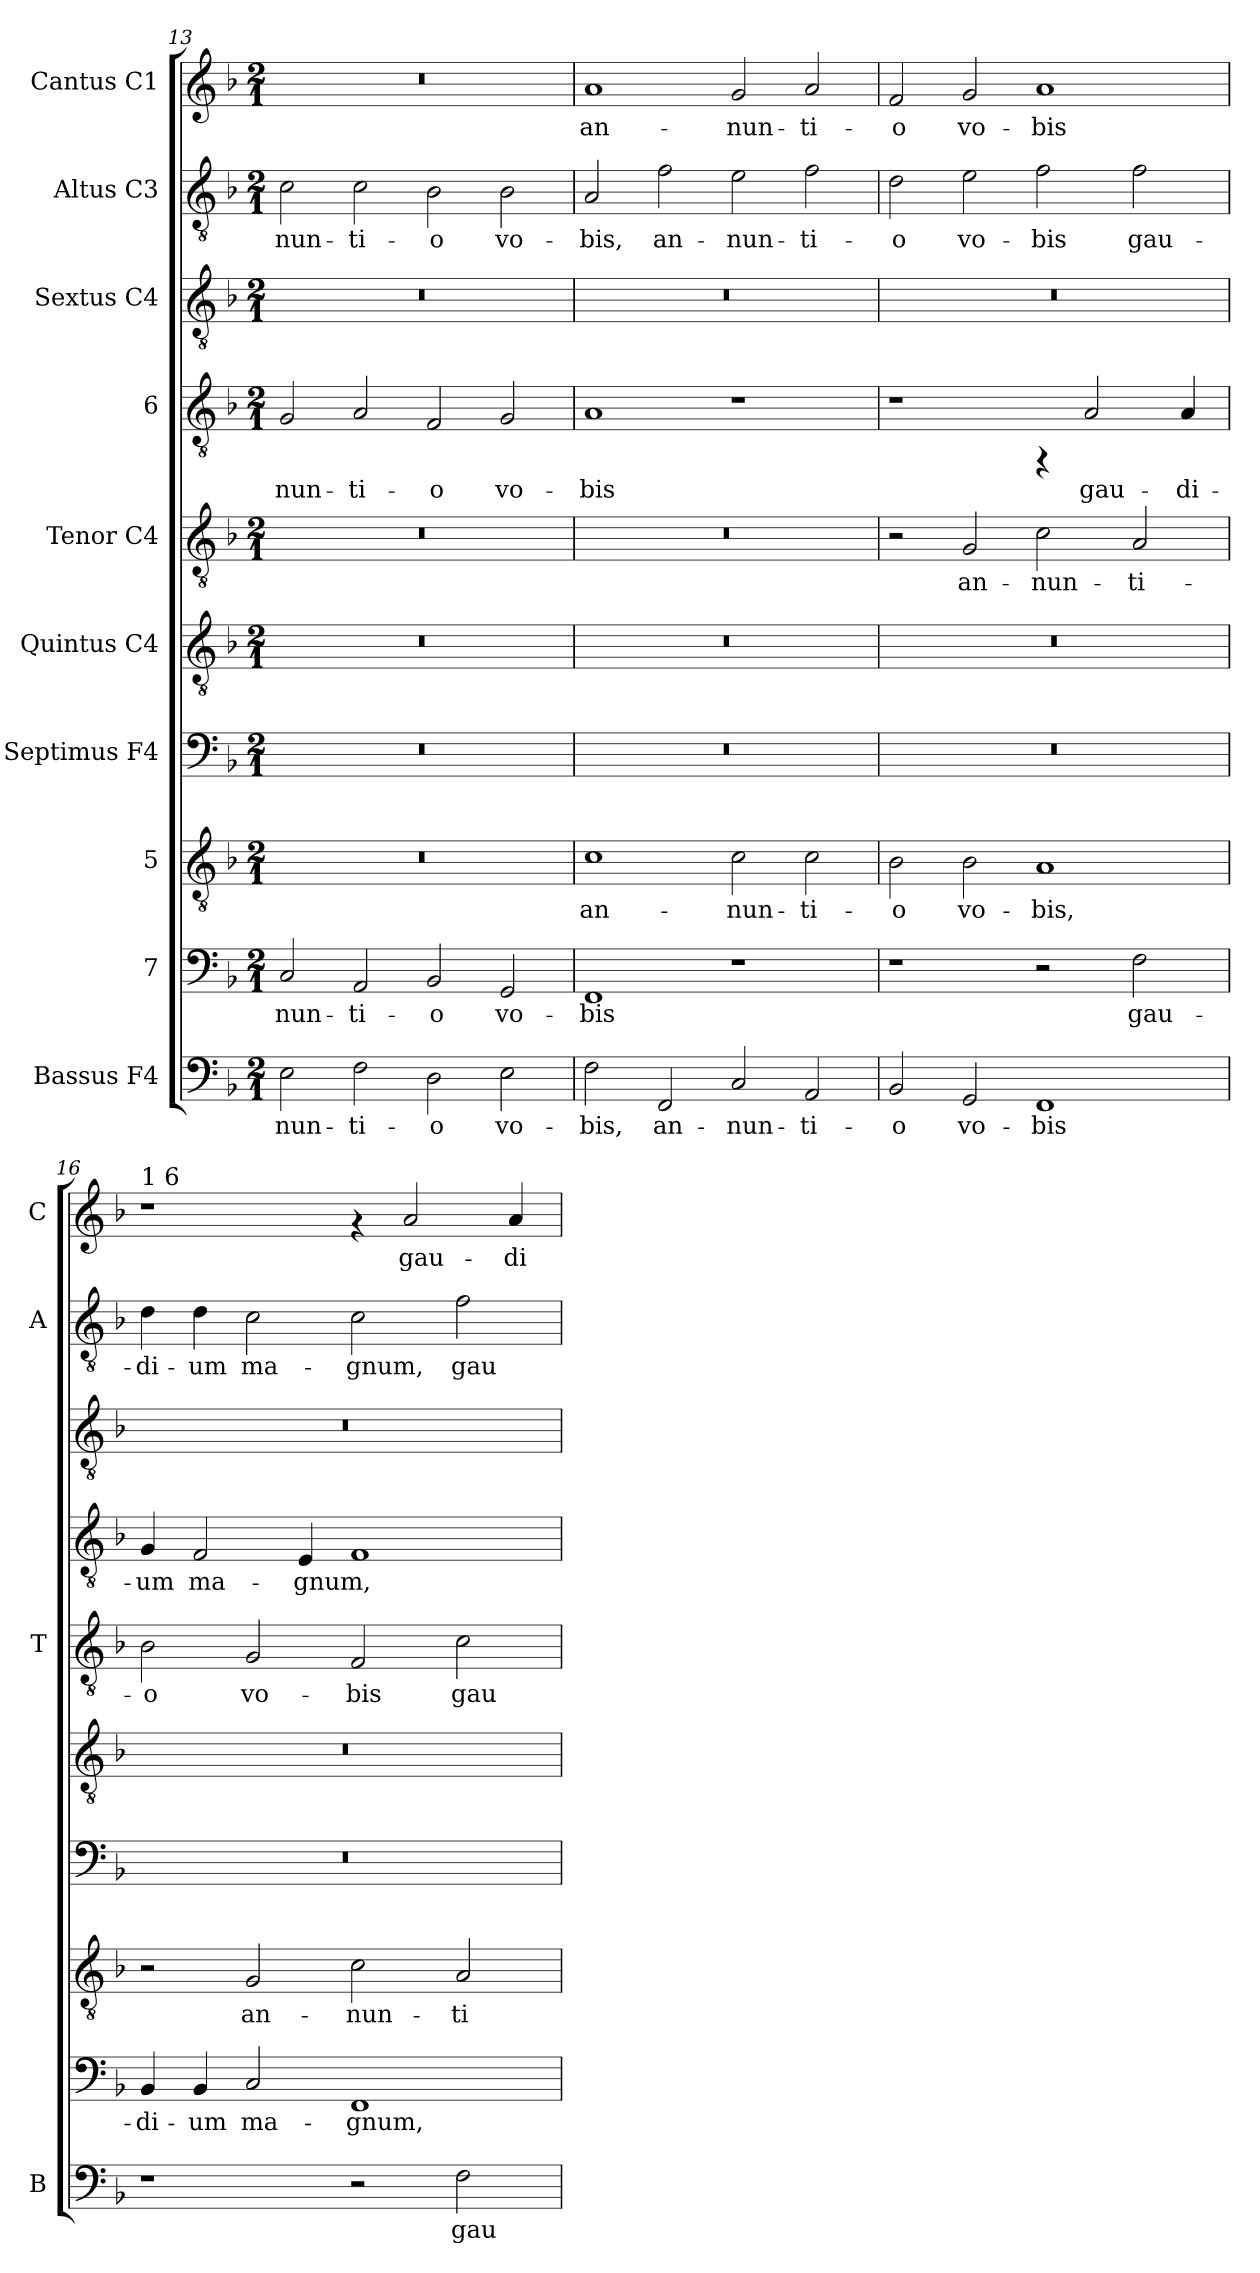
**kern	**text	**kern	**text	**kern	**text	**kern	**kern	**kern	**text	**kern	**text	**kern	**kern	**text	**kern	**text
*part10	*part10	*part9	*part9	*part8	*part8	*part7	*part6	*part5	*part5	*part4	*part4	*part3	*part2	*part2	*part1	*part1
*staff10	*staff10	*staff9	*staff9	*staff8	*staff8	*staff7	*staff6	*staff5	*staff5	*staff4	*staff4	*staff3	*staff2	*staff2	*staff1	*staff1
*I"Bassus  F4	*	*I"7	*	*I"5	*	*I"Septimus  F4	*I"Quintus  C4	*I"Tenor  C4	*	*I"6	*	*I"Sextus  C4	*I"Altus  C3	*	*I"Cantus  C1	*
*I'B	*	*	*	*	*	*	*	*I'T	*	*	*	*	*I'A	*	*I'C	*
*clefF4	*	*clefF4	*	*clefGv2	*	*clefF4	*clefGv2	*clefGv2	*	*clefGv2	*	*clefGv2	*clefGv2	*	*clefG2	*
*k[b-]	*	*k[b-]	*	*k[b-]	*	*k[b-]	*k[b-]	*k[b-]	*	*k[b-]	*	*k[b-]	*k[b-]	*	*k[b-]	*
*F:	*	*F:	*	*F:	*	*F:	*F:	*F:	*	*F:	*	*F:	*F:	*	*F:	*
*M2/1	*	*M2/1	*	*M2/1	*	*M2/1	*M2/1	*M2/1	*	*M2/1	*	*M2/1	*M2/1	*	*M2/1	*
=13	=13	=13	=13	=13	=13	=13	=13	=13	=13	=13	=13	=13	=13	=13	=13	=13
!	!LO:LY:b:cj	!	!LO:LY:b:cj	!	!	!	!	!	!	!	!LO:LY:b:cj	!	!	!LO:LY:b:cj	!	!
2E\	-nun-	2C/	-nun-	0r	.	0r	0r	0r	.	2G/	-nun-	0r	2c\	-nun-	0r	.
!	!LO:LY:b:cj	!	!LO:LY:b:cj	!	!	!	!	!	!	!	!LO:LY:b:cj	!	!	!LO:LY:b:cj	!	!
2F\	-ti-	2AA/	-ti-	.	.	.	.	.	.	2A/	-ti-	.	2c\	-ti-	.	.
!	!LO:LY:b:cj	!	!LO:LY:b:cj	!	!	!	!	!	!	!	!LO:LY:b:cj	!	!	!LO:LY:b:cj	!	!
2D\	-o	2BB-/	-o	.	.	.	.	.	.	2F/	-o	.	2B-\	-o	.	.
!	!LO:LY:b:cj	!	!LO:LY:b:cj	!	!	!	!	!	!	!	!LO:LY:b:cj	!	!	!LO:LY:b:cj	!	!
2E\	vo-	2GG/	vo-	.	.	.	.	.	.	2G/	vo-	.	2B-\	vo-	.	.
=14	=14	=14	=14	=14	=14	=14	=14	=14	=14	=14	=14	=14	=14	=14	=14	=14
!	!LO:LY:b:cj	!	!LO:LY:b:cj	!	!LO:LY:b:cj	!	!	!	!	!	!LO:LY:b:cj	!	!	!LO:LY:b:cj	!	!LO:LY:b:cj
2F\	-bis,	1FF	-bis	1c	an-	0r	0r	0r	.	1A	-bis	0r	2A/	-bis,	1a	an-
!	!LO:LY:b:cj	!	!	!	!	!	!	!	!	!	!	!	!	!LO:LY:b:cj	!	!
2FF/	an-	.	.	.	.	.	.	.	.	.	.	.	2f\	an-	.	.
!	!LO:LY:b:cj	!	!	!	!LO:LY:b:cj	!	!	!	!	!	!	!	!	!LO:LY:b:cj	!	!LO:LY:b:cj
2C/	-nun-	1r	.	2c\	-nun-	.	.	.	.	1r	.	.	2e\	-nun-	2g/	-nun-
!	!LO:LY:b:cj	!	!	!	!LO:LY:b:cj	!	!	!	!	!	!	!	!	!LO:LY:b:cj	!	!LO:LY:b:cj
2AA/	-ti-	.	.	2c\	-ti-	.	.	.	.	.	.	.	2f\	-ti-	2a/	-ti-
=15	=15	=15	=15	=15	=15	=15	=15	=15	=15	=15	=15	=15	=15	=15	=15	=15
!	!LO:LY:b:cj	!	!	!	!LO:LY:b:cj	!	!	!	!	!	!	!	!	!LO:LY:b:cj	!	!LO:LY:b:cj
2BB-/	-o	1r	.	2B-\	-o	0r	0r	2r	.	1r	.	0r	2d\	-o	2f/	-o
!	!LO:LY:b:cj	!	!	!	!LO:LY:b:cj	!	!	!	!LO:LY:b:cj	!	!	!	!	!LO:LY:b:cj	!	!LO:LY:b:cj
2GG/	vo-	.	.	2B-\	vo-	.	.	2G/	an-	.	.	.	2e\	vo-	2g/	vo-
!	!LO:LY:b:cj	!	!	!	!LO:LY:b:cj	!	!	!	!LO:LY:b:cj	!	!	!	!	!LO:LY:b:cj	!	!LO:LY:b:cj
1FF	-bis	2r	.	1A	-bis,	.	.	2c\	-nun-	4rFF	.	.	2f\	-bis	1a	-bis
!	!	!	!	!	!	!	!	!	!	!	!LO:LY:b:cj	!	!	!	!	!
.	.	.	.	.	.	.	.	.	.	2A/	gau-	.	.	.	.	.
!	!	!	!LO:LY:b:cj	!	!	!	!	!	!LO:LY:b:cj	!	!	!	!	!LO:LY:b:cj	!	!
.	.	2F\	gau-	.	.	.	.	2A/	-ti-	.	.	.	2f\	gau-	.	.
!	!	!	!	!	!	!	!	!	!	!	!LO:LY:b:cj	!	!	!	!	!
.	.	.	.	.	.	.	.	.	.	4A/	-di-	.	.	.	.	.
!!LO:PB:g=z
=16	=16	=16	=16	=16	=16	=16	=16	=16	=16	=16	=16	=16	=16	=16	=16	=16
!	!	!	!	!	!	!	!	!	!	!	!	!	!	!	!LO:TX:a:t=1 6	!
!	!	!	!LO:LY:b:cj	!	!	!	!	!	!LO:LY:b:cj	!	!LO:LY:b:cj	!	!	!LO:LY:b:cj	!	!
1r	.	4BB-/	-di-	2r	.	0r	0r	2B-\	-o	4G/	-um	0r	4d\	-di-	1r	.
!	!	!	!LO:LY:b:cj	!	!	!	!	!	!	!	!LO:LY:b:cj	!	!	!LO:LY:b:cj	!	!
.	.	4BB-/	-um	.	.	.	.	.	.	2F/	ma-	.	4d\	-um	.	.
!	!	!	!LO:LY:b:cj	!	!LO:LY:b:cj	!	!	!	!LO:LY:b:cj	!	!	!	!	!LO:LY:b:cj	!	!
.	.	2C/	ma-	2G/	an-	.	.	2G/	vo-	.	.	.	2c\	ma-	.	.
!	!	!	!	!	!	!	!	!	!	!	!LO:LY:b:cj	!	!	!	!	!
.	.	.	.	.	.	.	.	.	.	4E/	-gnum,	.	.	.	.	.
!	!	!	!LO:LY:b:cj	!	!LO:LY:b:cj	!	!	!	!LO:LY:b:cj	!	!LO:LY:b:cj	!	!	!LO:LY:b:cj	!	!
2r	.	1FF	-gnum,	2c\	-nun-	.	.	2F/	-bis	1F	.	.	2c\	-gnum,	4rf	.
!	!	!	!	!	!	!	!	!	!	!	!	!	!	!	!	!LO:LY:b:cj
.	.	.	.	.	.	.	.	.	.	.	.	.	.	.	2a/	gau-
!	!LO:LY:b:cj	!	!	!	!LO:LY:b:cj	!	!	!	!LO:LY:b:cj	!	!	!	!	!LO:LY:b:cj	!	!
2F\	gau-	.	.	2A/	-ti-	.	.	2c\	gau-	.	.	.	2f\	gau-	.	.
!	!	!	!	!	!	!	!	!	!	!	!	!	!	!	!	!LO:LY:b:cj
.	.	.	.	.	.	.	.	.	.	.	.	.	.	.	4a/	-di-
=	=	=	=	=	=	=	=	=	=	=	=	=	=	=	=	=
*-	*-	*-	*-	*-	*-	*-	*-	*-	*-	*-	*-	*-	*-	*-	*-	*-
